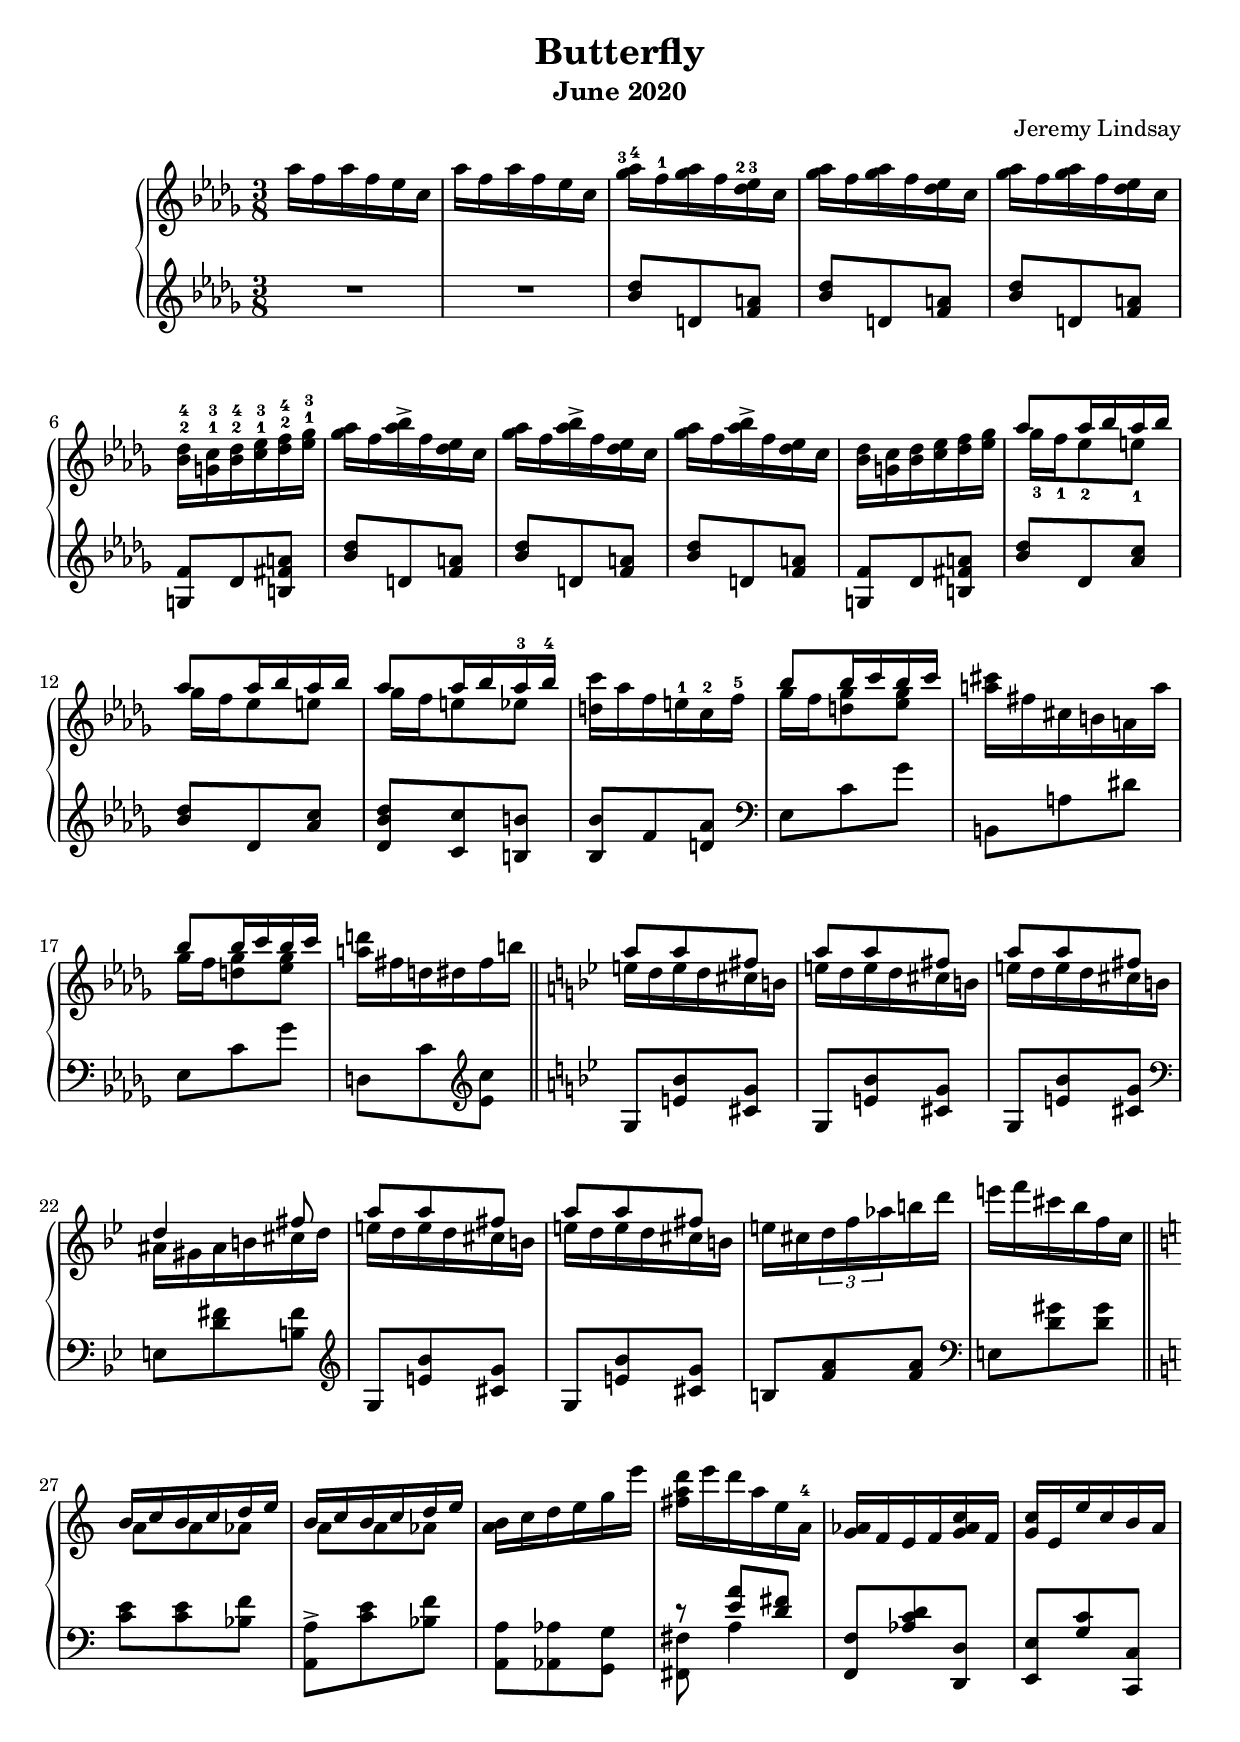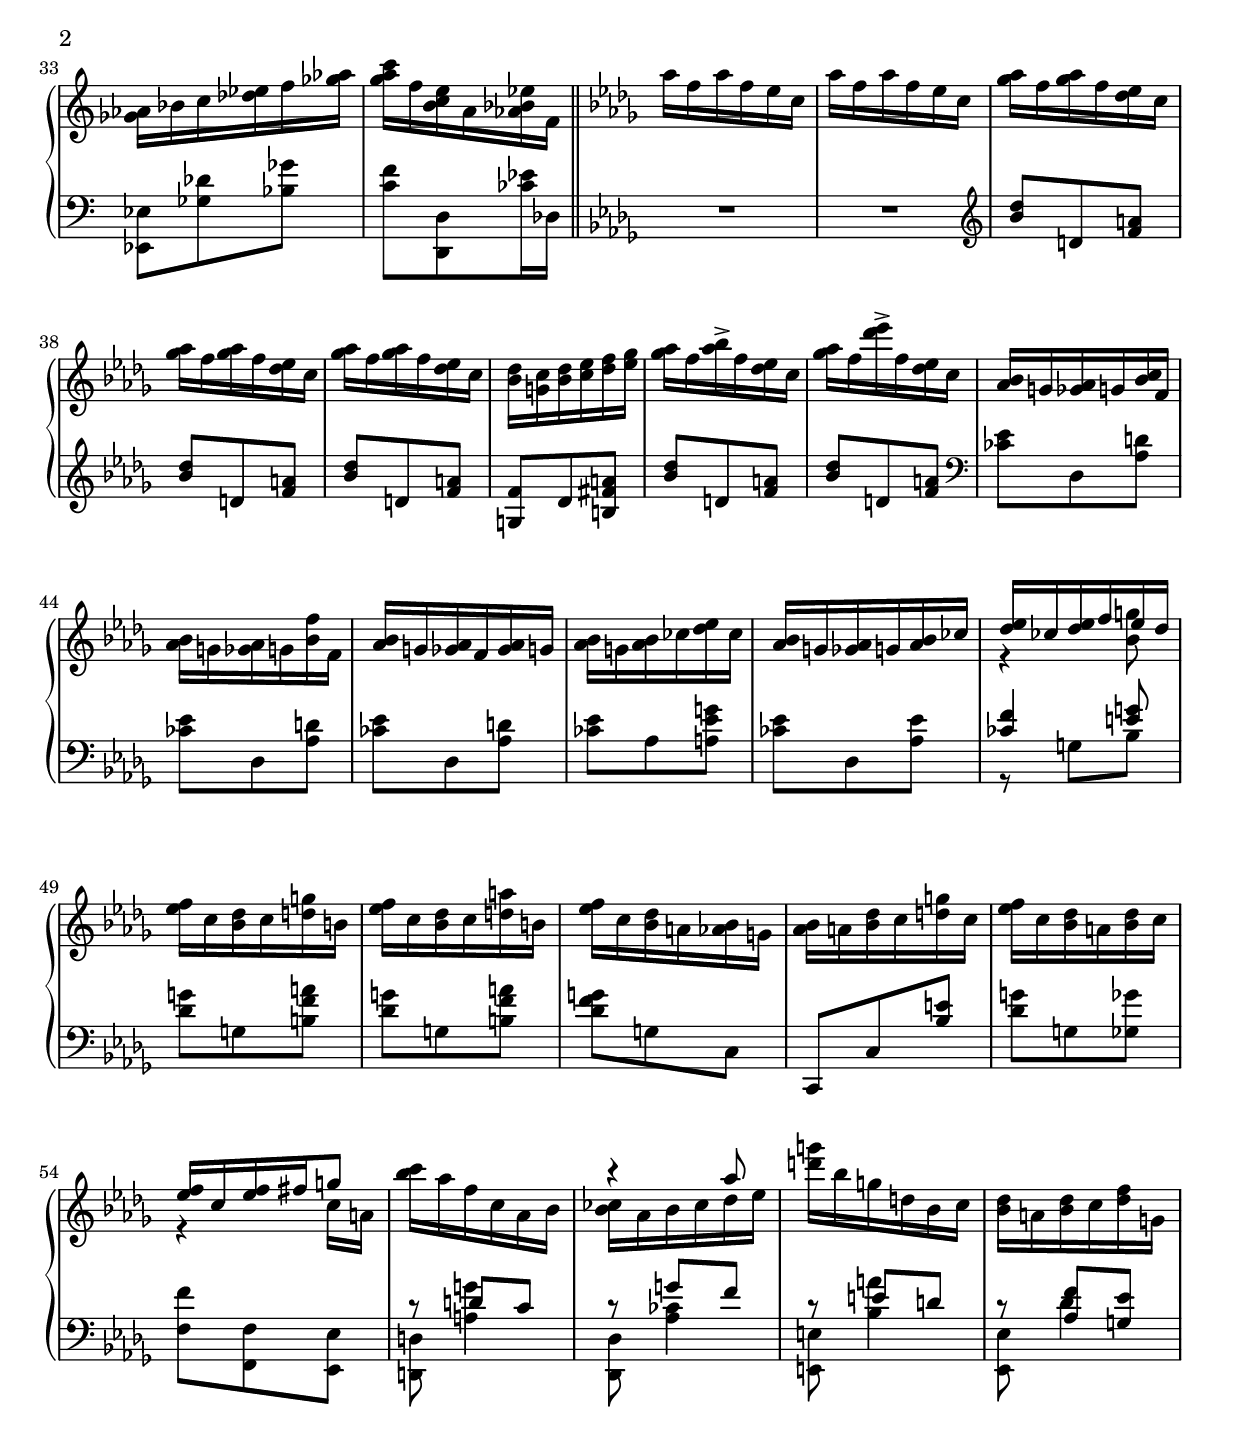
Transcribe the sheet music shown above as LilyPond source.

\version "2.20.0"

\header {
  title = "Butterfly"
  composer = "Jeremy Lindsay"
  subtitle = "June 2020"
}

upper = \relative c'' {
  \clef treble
  \key des \major
  \time 3/8
  \set fingeringOrientations = #'(up)

  aes'16 f aes f ees c |
  aes'16 f aes f ees c |
  
  <ges'-3 aes-4>16 f-1 <ges aes> f <des-2 ees-3> c |
  <ges' aes>16 f <ges aes> f <des ees> c |
  <ges' aes>16 f <ges aes> f <des ees> c |
  <bes-2 des-4> <g-1 c-3> <bes-2 des-4> <c-1 ees-3> <des-2 f-4> <ees-1 ges-3> |
  
  <ges aes>16 f <aes bes>-> f <des ees> c |  
  <ges' aes>16 f <aes bes>-> f <des ees> c |
  <ges' aes>16 f <aes bes>-> f <des ees> c |
  <bes des> <g c> <bes des> <c ees> <des f> <ees ges> |
  
 <<
   {aes8 aes16 bes aes bes}
   \\
   {ges-3 f-1 ees8-2 e-1}
 >> |
 <<
   {aes8 aes16 bes aes bes}
   \\
   {ges16 f ees8 e}
 >> |
 <<
   {aes8 aes16 bes aes-3 bes-4}
   \\
   {ges16 f e8 ees}
 >> |
   <d c'>16 aes' f e-1 c-2 f-5 |
  
 <<
   {bes8 bes16 c bes c}
   \\
   {ges f <d ges>8 <ees ges>8}
 >> |
  <a cis>16 fis cis b a a' |  
 <<
   {bes8 bes16 c bes c}
   \\
   {ges f <d ges>8 <ees ges>8}
 >> |
   <a d>16 fis d dis fis b | \bar "||"
   
   \key g \minor
   
<<
  {a8 a fis}
  \\
  {e16 d e d cis b}
>> |
<<
  {a'8 a fis}
  \\
  {e16 d e d cis b}
>> |
<<
  {a'8 a fis}
  \\
  {e16 d e d cis b}
>> |
<<
  {d4 fis8}
  \\
  {ais,16 gis ais b cis d}
>> |

<<
  {a'8 a fis}
  \\
  {e16 d e d cis b}
>> |
<<
  {a'8 a fis}
  \\
  {e16 d e d cis b}
>> |
  e cis \tuplet 3/2 {d f aes} b d |
  e f cis bes f c | \bar "||"
  
  \key a \minor
  
<<
  {b c b c d e}
  \\
  {a,8 a aes}
>> |
<<
  {b16 c b c d e}
  \\
  {a,8 a aes}
>> |
  <a b>16 c d e g e' |
  {<fis, a d> e' d a e a,-4} |
  
  <g aes>16 f e f <g aes c> f |
  <g c> e e' c b a |
  <ges aes> bes c <des ees> f <ges aes> |
  <g a c> f <b, c e> a <aes bes ees> f | \bar "||"
  
  \key des \major
  aes'16 f aes f ees c |
  aes'16 f aes f ees c |
  
  <ges' aes>16 f <ges aes> f <des ees> c |
  <ges' aes>16 f <ges aes> f <des ees> c |
  <ges' aes>16 f <ges aes> f <des ees> c |
  <bes des> <g c> <bes des> <c ees> <des f> <ees ges> |
  
  <ges aes>16 f <aes bes>-> f <des ees> c |
  <ges' aes>16 f <des' ees>-> f, <des ees> c |
  
  <aes bes> g <ges aes> g <bes c> f |
  <aes bes> g <ges aes> g <bes f'> f |
  <aes bes> g <ges aes> f <ges aes> g |
  <aes bes> g <aes bes> ces <des ees> ces |
  <aes bes> g <ges aes> g <aes bes> ces |
<<
  {<des ees> ces <des ees> f ees des}
  \\
  {r4 <bes g'>8}
>> |

  <ees f>16 c <bes des> c <d g> b |
  <ees f> c <bes des> c <d a'> b |
  <ees f> c <bes des> a <aes bes> g |
  <aes bes> a <bes des> c <d g> c |
  <ees f> c <bes des> a <bes des> c |
<<
  {<ees f> c <ees f> fis g8}
  \\
  {r4 c,16 a}
>> |

  <bes' c> aes f c aes bes |
<<
  {r4 aes'8}
  \\
  {<bes, ces>16 aes bes ces des ees}
>> |
  <d' g> bes g d bes c |
  <bes des> a <bes des> c <des f> g, |

}

lower = \relative c'' {
  \clef treble
  \key des \major
  \time 3/8

  R1*3/8 |
  R1*3/8 |
  
  <bes des>8 d, <f a> |
  <bes des>8 d, <f a> |
  <bes des>8 d, <f a> |
  <g, f'> des' <b fis' a> |
  
  <bes' des>8 d, <f a> |
  <bes des>8 d, <f a> |
  <bes des>8 d, <f a> |
  <g, f'> des' <b fis' a> |
  
  <bes' des> des, <aes' c> |
  <bes des> des, <aes' c> |
  <des, bes' des> <c c'> <b b'> |
  <bes bes'> f' <d aes'> |
  
  \clef bass
  ees, c' ges' |
  b,, a' dis |
  ees, c' ges' |
  d, c' \clef treble <ees c'> |
  
  \key bes \major
  g, <e' bes'> <cis g'> |
  g <e' bes'> <cis g'> |
  g <e' bes'> <cis g'> |
  \clef bass
  e, <d' fis> <b fis'>
  
  \clef treble
  g <e' bes'> <cis g'> |
  g <e' bes'> <cis g'> |
  b <f' a> <f a> |
  \clef bass
  e, <d' gis> <d gis> |
  
  \key a \minor  
  <c e> <c e> <bes f'> |
  <a, a'>-> <c' e> <bes f'> |
  <a, a'> <aes aes'> <g g'> |
<<
  {r <e'' a> <d fis>}
  \\
  {<fis,, fis'> a'4}
>> |

   <f, f'>8 <aes' c d> <d,, d'> |
   <e e'> <g' c> <c,, c'> |
   <ees ees'> <ges' des'> <bes ges'> |
   <c f> <d,, d'> <ces'' ees>16 des, |
  
  \key des \major
  R1*3/8 |
  R1*3/8 |
  
  \clef treble
  <bes'' des>8 d, <f a> |
  <bes des>8 d, <f a> |
  <bes des>8 d, <f a> |
  <g, f'> des' <b fis' a> |
  
  <bes' des>8 d, <f a> |
  <bes des>8 d, <f a> |
  
  \clef bass
  <ces ees> des, <aes' d> |
  <ces ees> des, <aes' d> |
  <ces ees> des, <aes' d> |
  <ces ees> aes <a ees' g> |
  <ces ees> des, <aes' ees'> |
<<
  {<ces f>4 <e g>8}
  \\
  {r g, bes}  
>> |
  
  <des g> g, <b f' a> |
  <des g> g, <b f' a> |
  <des f g> g, c, |
  c, c' <bes' e> |
  <des g> g, <ges ges'> |
  <f f'> <f, f'> <ees ees'> |

<<
  {r8 d'' c}
  \\
  {<d,, d'> <a'' g'>4}  
>> |
<<
  {r8 g' f}
  \\
  {<des,, des'>8 <aes'' ces>4 }
>> |
<<
  {r8 e' d}
  \\
  {<e,, e'> <bes'' a'>4}
>> |
<<
  {r8 <aes f'> <g ees'>}
  \\
  {<ees, ees'> des''4}
>> |

}

\score {  
  \new PianoStaff
  <<
    \new Staff = "upper" \upper
    \new Staff = "lower" \lower
  >>
  \layout {}
  \midi {}
}
